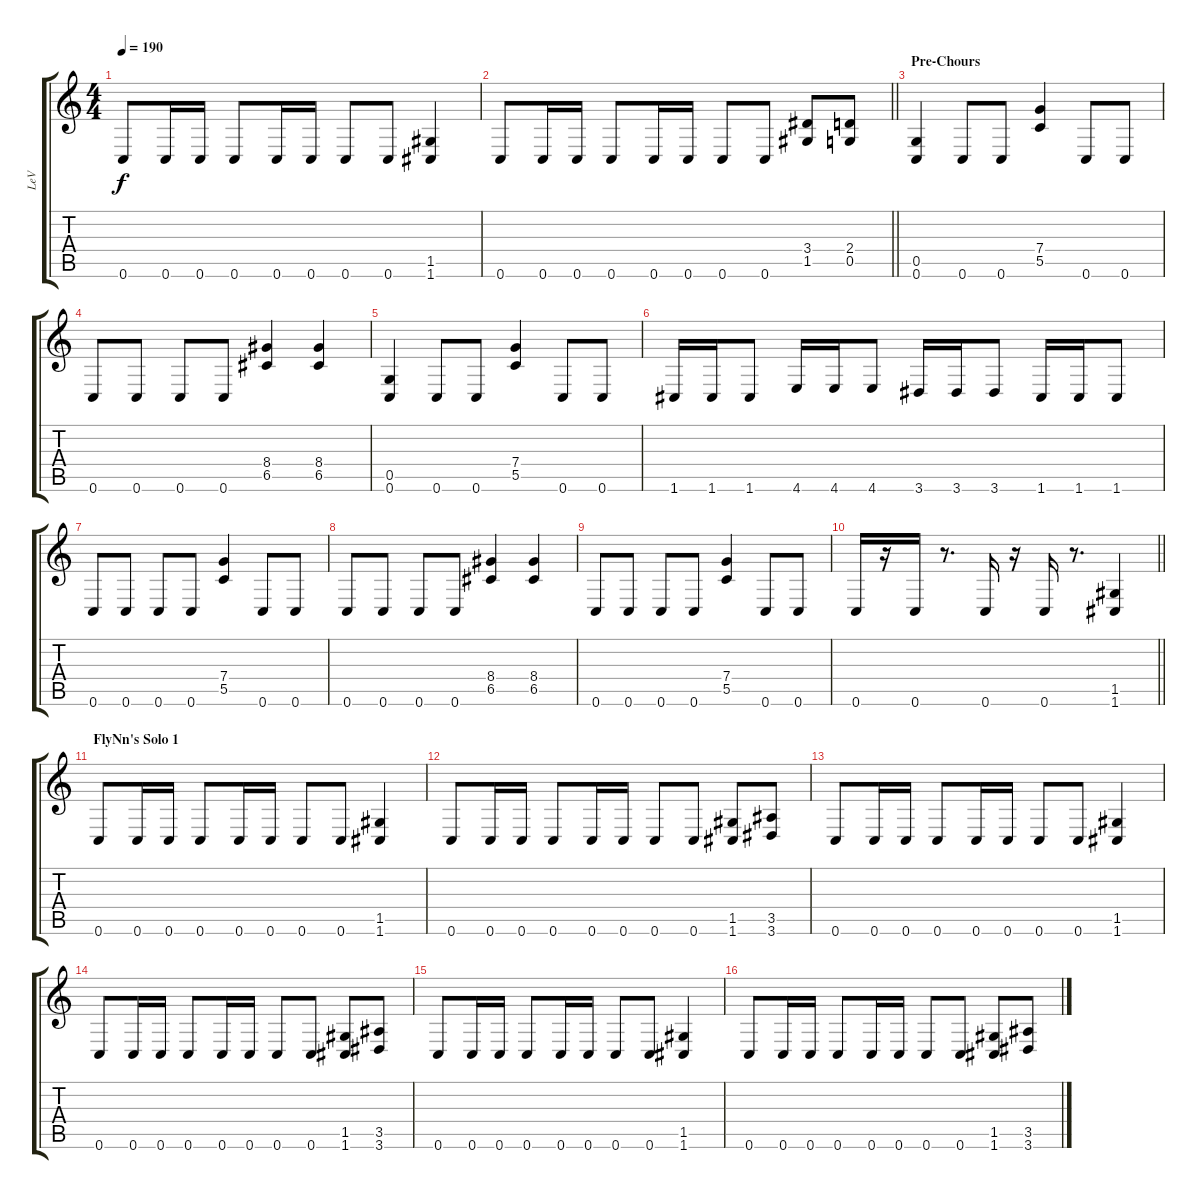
\track ("LeV" "LeV") {instrument distortionguitar}
\staff {score tabs}
\tuning (D4 A3 F3 C3 G2 C2) {hide}
\ts (4 4)
\tempo 190
\clef g2
\ks c
0.6.8{dy f} 0.6.16 0.6.16 0.6.8 0.6.16 0.6.16 0.6.8 0.6.8 (1.5 1.6).4 |
\barLineRight lightlight
0.6.8 0.6.16 0.6.16 0.6.8 0.6.16 0.6.16 0.6.8 0.6.8 (3.4 1.5).8 (2.4 0.5).8 |
\section ("" "Pre-Chours")
(0.5 0.6).4 0.6.8 0.6.8 (7.4 5.5).4 0.6.8 0.6.8 |
0.6.8 0.6.8 0.6.8 0.6.8 (8.4 6.5).4 (8.4 6.5).4 |
(0.5 0.6).4 0.6.8 0.6.8 (7.4 5.5).4 0.6.8 0.6.8 |
1.6.16 1.6.16 1.6.8 4.6.16 4.6.16 4.6.8 3.6.16 3.6.16 3.6.8 1.6.16 1.6.16 1.6.8 |
0.6.8 0.6.8 0.6.8 0.6.8 (7.4 5.5).4 0.6.8 0.6.8 |
0.6.8 0.6.8 0.6.8 0.6.8 (8.4 6.5).4 (8.4 6.5).4 |
0.6.8 0.6.8 0.6.8 0.6.8 (7.4 5.5).4 0.6.8 0.6.8 |
\barLineRight lightlight
0.6.16 r.16 0.6.16 r.8{d} 0.6.16 r.16 0.6.16 r.8{d} (1.5 1.6).4 |
\section ("" "FlyNn's Solo 1")
0.6.8 0.6.16 0.6.16 0.6.8 0.6.16 0.6.16 0.6.8 0.6.8 (1.5 1.6).4 |
0.6.8 0.6.16 0.6.16 0.6.8 0.6.16 0.6.16 0.6.8 0.6.8 (1.5 1.6).8 (3.5 3.6).8 |
0.6.8 0.6.16 0.6.16 0.6.8 0.6.16 0.6.16 0.6.8 0.6.8 (1.5 1.6).4 |
0.6.8 0.6.16 0.6.16 0.6.8 0.6.16 0.6.16 0.6.8 0.6.8 (1.5 1.6).8 (3.5 3.6).8 |
0.6.8 0.6.16 0.6.16 0.6.8 0.6.16 0.6.16 0.6.8 0.6.8 (1.5 1.6).4 |
0.6.8 0.6.16 0.6.16 0.6.8 0.6.16 0.6.16 0.6.8 0.6.8 (1.5 1.6).8 (3.5 3.6).8
